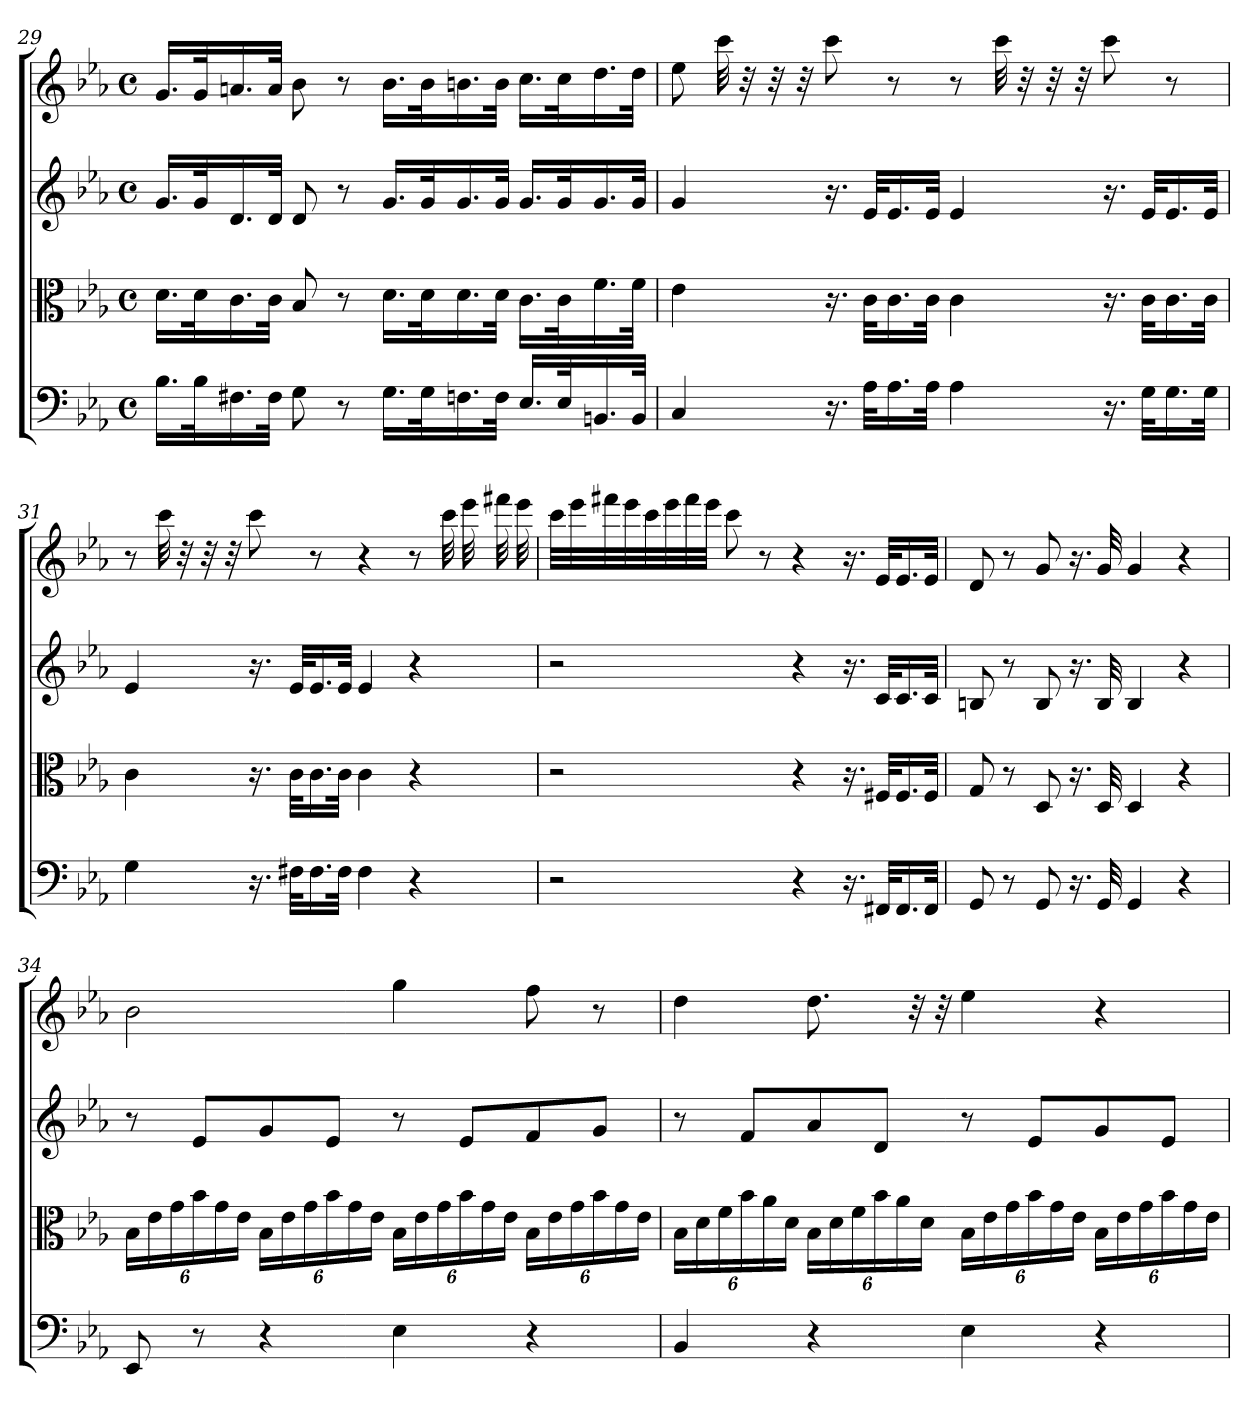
**kern	**kern	**kern	**kern
*part4	*part3	*part2	*part1
*staff4	*staff3	*staff2	*staff1
*clefF4	*clefC3	*clefG2	*clefG2
*k[b-e-a-]	*k[b-e-a-]	*k[b-e-a-]	*k[b-e-a-]
*c:	*c:	*c:	*c:
*M4/4	*M4/4	*M4/4	*M4/4
*met(c)	*met(c)	*met(c)	*met(c)
=29	=29	=29	=29
16.B-\LL	16.d\LL	16.g/LL	16.g/LL
32B-\K	32d\K	32g/K	32g/K
16.F#X\	16.c\	16.d/	16.an/
32F#\JJk	32c\JJk	32d/JJk	32a/JJk
8G\	8B-/	8d/	8b-\
8r	8r	8r	8r
16.G\LL	16.d\LL	16.g/LL	16.b-\LL
32G\K	32d\K	32g/K	32b-\K
16.Fn\	16.d\	16.g/	16.bn\
32F\JJk	32d\JJk	32g/JJk	32b\JJk
16.E-/LL	16.c\LL	16.g/LL	16.cc\LL
32E-/K	32c\K	32g/K	32cc\K
16.BBn/	16.f\	16.g/	16.dd\
32BB/JJk	32f\JJk	32g/JJk	32dd\JJk
=30	=30	=30	=30
4C/	4e-\	4g/	8ee-\
.	.	.	32ccc\
.	.	.	32r
.	.	.	32r
.	.	.	32r
16.r	16.r	16.r	8ccc\
32A-\KLL	32c\KLL	32e-/KLL	.
16.A-\	16.c\	16.e-/	8r
32A-\JJk	32c\JJk	32e-/JJk	.
4A-\	4c\	4e-/	8r
.	.	.	32ccc\
.	.	.	32r
.	.	.	32r
.	.	.	32r
16.r	16.r	16.r	8ccc\
32G\KLL	32c\KLL	32e-/KLL	.
16.G\	16.c\	16.e-/	8r
32G\JJk	32c\JJk	32e-/JJk	.
=31	=31	=31	=31
4G\	4c\	4e-/	8r
.	.	.	32ccc\
.	.	.	32r
.	.	.	32r
.	.	.	32r
16.r	16.r	16.r	8ccc\
32F#X\KLL	32c\KLL	32e-/KLL	.
16.F#\	16.c\	16.e-/	8r
32F#\JJk	32c\JJk	32e-/JJk	.
4F#\	4c\	4e-/	4r
4r	4r	4r	8r
.	.	.	32ccc\
.	.	.	32eee-\
.	.	.	32fff#X\
.	.	.	32eee-\
=32	=32	=32	=32
2r	2r	2r	32ccc\LLL
.	.	.	32eee-\
.	.	.	32fff#X\
.	.	.	32eee-\
.	.	.	32ccc\
.	.	.	32eee-\
.	.	.	32fff#\
.	.	.	32eee-\JJJ
.	.	.	8ccc\
.	.	.	8r
4r	4r	4r	4r
16.r	16.r	16.r	16.r
32FF#X/KLL	32F#X/KLL	32c/KLL	32e-/KLL
16.FF#/	16.F#/	16.c/	16.e-/
32FF#/JJk	32F#/JJk	32c/JJk	32e-/JJk
=33	=33	=33	=33
8GG/	8G/	8Bn/	8d/
8r	8r	8r	8r
8GG/	8D/	8B/	8g/
16.r	16.r	16.r	16.r
32GG/	32D/	32B/	32g/
4GG/	4D/	4B/	4g/
4r	4r	4r	4r
=34	=34	=34	=34
8EE-/	24B-\LL	8r	2b-\
.	24e-\	.	.
.	24g\	.	.
8r	24b-\	8e-/L	.
.	24g\	.	.
.	24e-\JJ	.	.
4r	24B-\LL	8g/	.
.	24e-\	.	.
.	24g\	.	.
.	24b-\	8e-/J	.
.	24g\	.	.
.	24e-\JJ	.	.
4E-\	24B-\LL	8r	4gg\
.	24e-\	.	.
.	24g\	.	.
.	24b-\	8e-/L	.
.	24g\	.	.
.	24e-\JJ	.	.
4r	24B-\LL	8f/	8ff\
.	24e-\	.	.
.	24g\	.	.
.	24b-\	8g/J	8r
.	24g\	.	.
.	24e-\JJ	.	.
=35	=35	=35	=35
4BB-/	24B-\LL	8r	4dd\
.	24d\	.	.
.	24f\	.	.
.	24b-\	8f/L	.
.	24a-\	.	.
.	24d\JJ	.	.
4r	24B-\LL	8a-/	8.dd\
.	24d\	.	.
.	24f\	.	.
.	24b-\	8d/J	.
.	24a-\	.	.
.	.	.	32r
.	24d\JJ	.	.
.	.	.	32r
4E-\	24B-\LL	8r	4ee-\
.	24e-\	.	.
.	24g\	.	.
.	24b-\	8e-/L	.
.	24g\	.	.
.	24e-\JJ	.	.
4r	24B-\LL	8g/	4r
.	24e-\	.	.
.	24g\	.	.
.	24b-\	8e-/J	.
.	24g\	.	.
.	24e-\JJ	.	.
=	=	=	=
*-	*-	*-	*-
